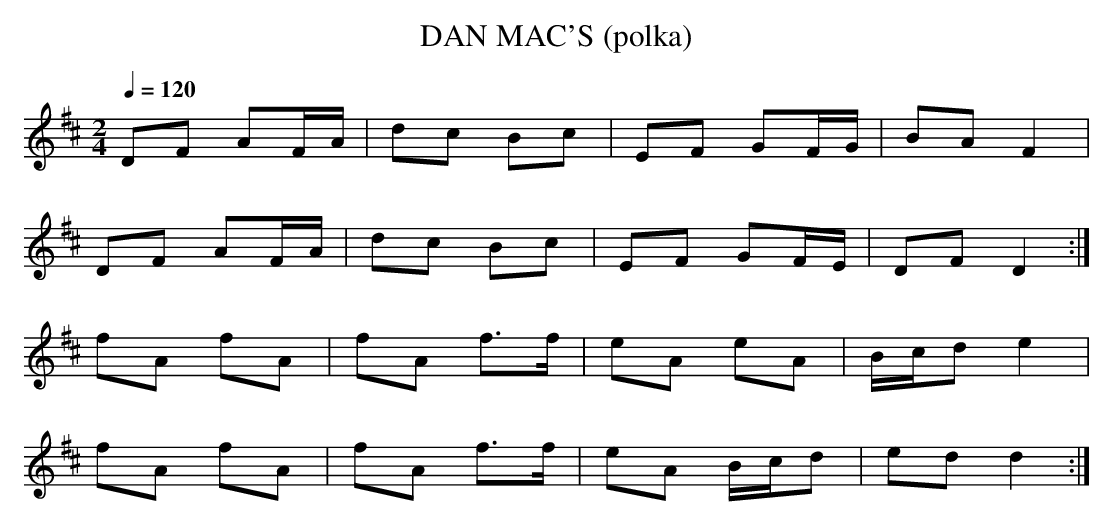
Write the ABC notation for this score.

X:1
T:DAN MAC'S (polka)
Q:1/4=120
L:1/8
M:2/4
K:D
DF AF/A/|dc Bc|EF GF/G/|BA F2|
DF AF/A/|dc Bc|EF GF/E/|DF D2 :|
fA fA|fA f>f|eA eA|B/c/d e2|
fA fA|fA f>f|eA B/c/d|ed d2 :|
